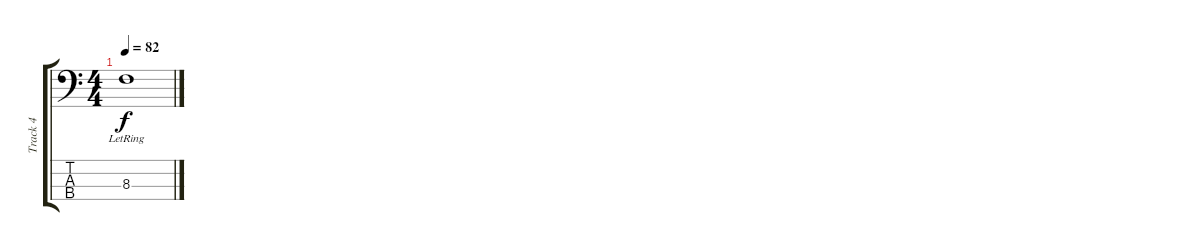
\track ("Track 4" "Track 4") {instrument electricbassfinger}
\staff {score tabs}
\tuning (G2 D2 A1 E1) {hide}
\ts (4 4)
\tempo 82
\clef f4
\ks c
8.3{lr}.1{dy f}
